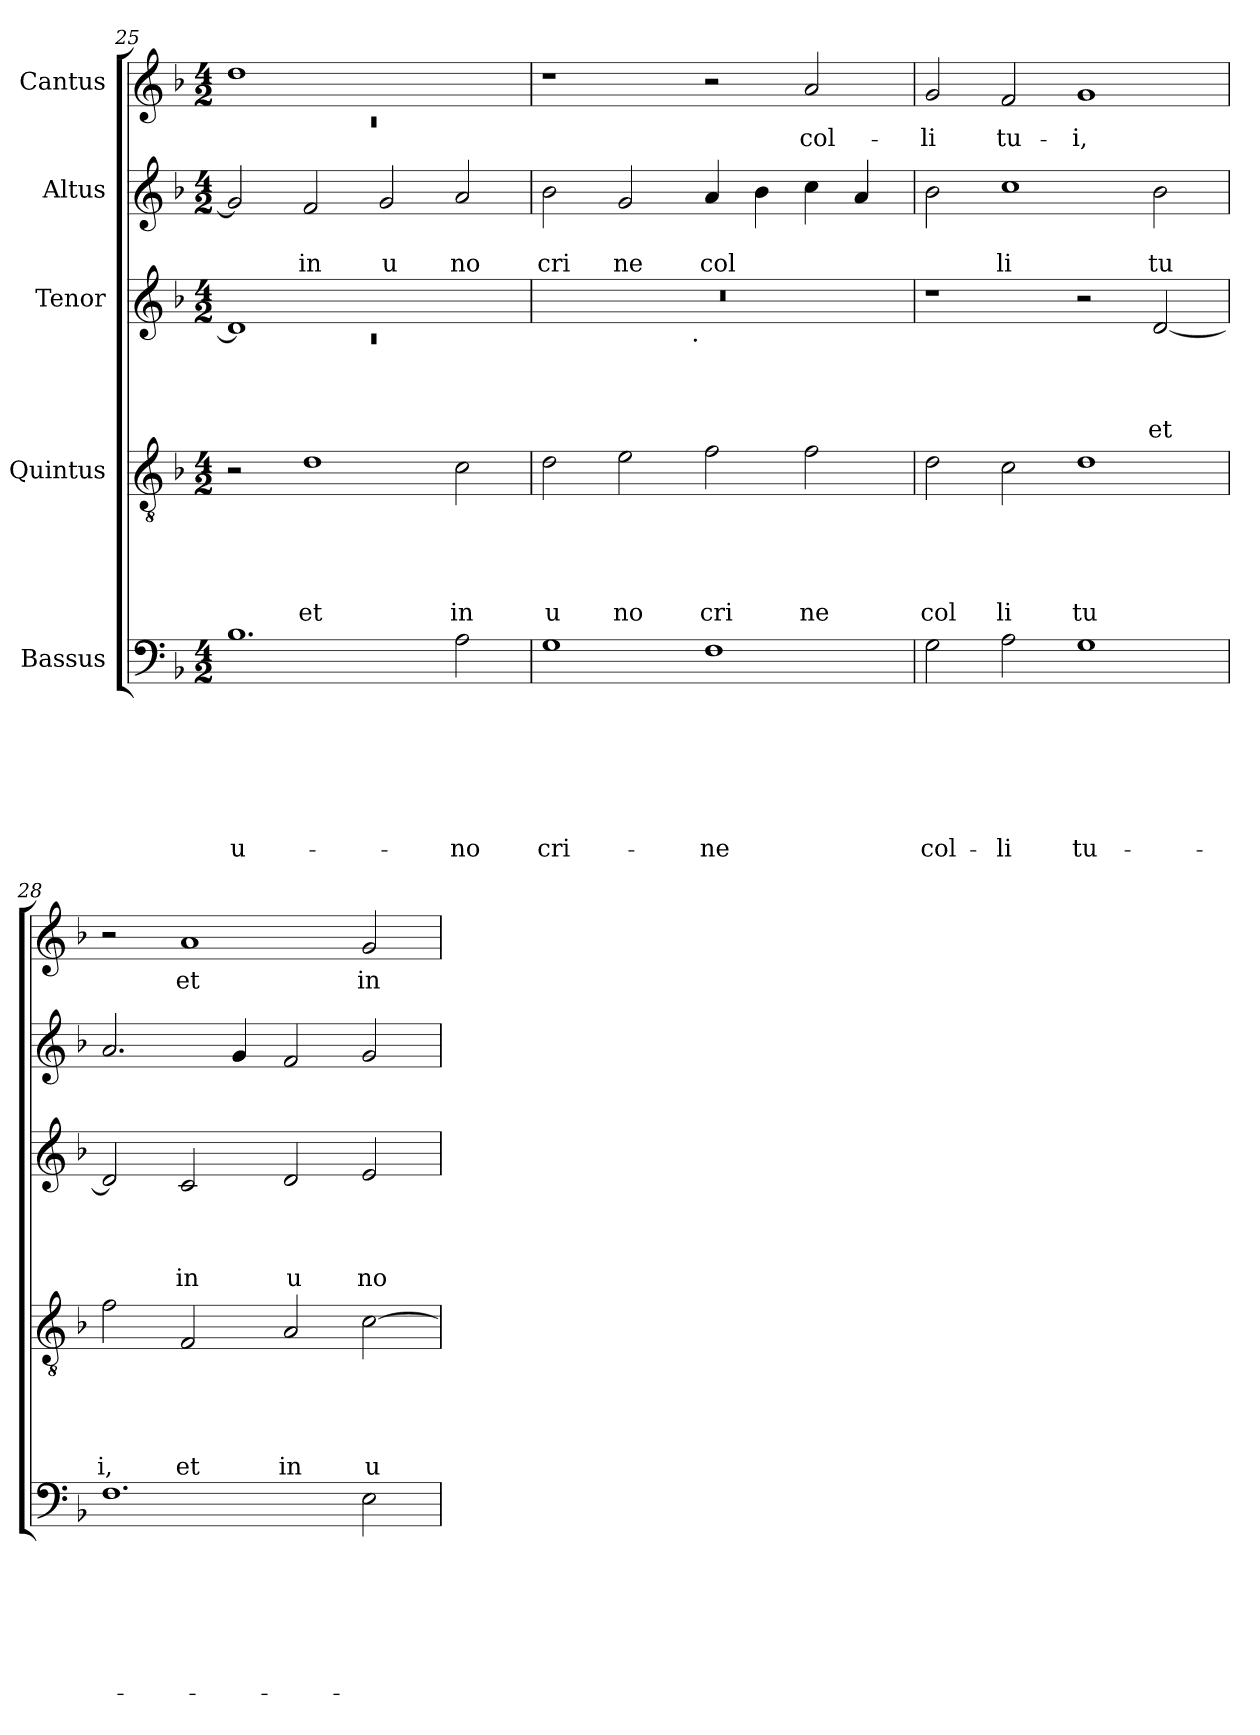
**kern	**text	**text	**text	**text	**text	**text	**text	**kern	**text	**text	**text	**text	**text	**kern	**text	**text	**text	**text	**kern	**text	**text	**kern	**text
*part5	*part5	*part5	*part5	*part5	*part5	*part5	*part5	*part4	*part4	*part4	*part4	*part4	*part4	*part3	*part3	*part3	*part3	*part3	*part2	*part2	*part2	*part1	*part1
*staff5	*staff5	*staff5	*staff5	*staff5	*staff5	*staff5	*staff5	*staff4	*staff4	*staff4	*staff4	*staff4	*staff4	*staff3	*staff3	*staff3	*staff3	*staff3	*staff2	*staff2	*staff2	*staff1	*staff1
*I"Bassus	*	*	*	*	*	*	*	*I"Quintus	*	*	*	*	*	*I"Tenor	*	*	*	*	*I"Altus	*	*	*I"Cantus	*
*clefF4	*	*	*	*	*	*	*	*clefGv2	*	*	*	*	*	*clefG2	*	*	*	*	*clefG2	*	*	*clefG2	*
*k[b-]	*	*	*	*	*	*	*	*k[b-]	*	*	*	*	*	*k[b-]	*	*	*	*	*k[b-]	*	*	*k[b-]	*
*F:	*	*	*	*	*	*	*	*F:	*	*	*	*	*	*F:	*	*	*	*	*F:	*	*	*F:	*
*M4/2	*	*	*	*	*	*	*	*M4/2	*	*	*	*	*	*M4/2	*	*	*	*	*M4/2	*	*	*M4/2	*
=25	=25	=25	=25	=25	=25	=25	=25	=25	=25	=25	=25	=25	=25	=25	=25	=25	=25	=25	=25	=25	=25	=25	=25
*	*	*	*	*	*	*	*	*	*	*	*	*	*	*^	*	*	*	*	*	*	*	*^	*
!	!	!	!	!	!	!	!LO:LY:b	!	!	!	!	!	!	!	!LO:N:vis=1	!	!	!	!	!	!	!	!	!LO:N:vis=1	!
1.B-	.	.	.	.	.	.	u-	2r	.	.	.	.	.	1d]	0rc	.	.	.	.	2g/]	.	.	1dd	0rc	.
!	!	!	!	!	!	!	!	!	!	!	!	!	!LO:LY:b	!	!	!	!	!	!	!	!	!LO:LY:b	!	!	!
.	.	.	.	.	.	.	.	1d	.	.	.	.	et	.	.	.	.	.	.	2f/	.	in	.	.	.
!	!	!	!	!	!	!	!	!	!	!	!	!	!	!	!	!	!	!	!	!	!	!LO:LY:b	!	!	!
.	.	.	.	.	.	.	.	.	.	.	.	.	.	1ryy	.	.	.	.	.	2g/	.	u	1ryy	.	.
!	!	!	!	!	!	!	!LO:LY:b	!	!	!	!	!	!LO:LY:b	!	!	!	!	!	!	!	!	!LO:LY:b	!	!	!
2A\	.	.	.	.	.	.	-no	2c\	.	.	.	.	in	.	.	.	.	.	.	2a/	.	no	.	.	.
*	*	*	*	*	*	*	*	*	*	*	*	*	*	*	*	*	*	*	*	*	*	*	*v	*v	*
=26	=26	=26	=26	=26	=26	=26	=26	=26	=26	=26	=26	=26	=26	=26	=26	=26	=26	=26	=26	=26	=26	=26	=26	=26
!	!	!	!	!	!	!	!LO:LY:b	!	!	!	!	!	!LO:LY:b	!	!	!	!	!	!	!	!	!LO:LY:b	!	!
1G	.	.	.	.	.	.	cri-	2d\	.	.	.	.	u	0r	2ryy	.	.	.	.	2b-\	.	cri	1r	.
!	!	!	!	!	!	!	!	!	!	!	!	!	!LO:LY:b	!	!	!	!	!	!	!	!	!LO:LY:b	!	!
.	.	.	.	.	.	.	.	2e\	.	.	.	.	no	.	4...ryy	.	.	.	.	2g/	.	ne	.	.
!	!	!	!	!	!	!	!	!	!	!	!	!	!	!	!LO:TX:b:t=.	!	!	!	!	!	!	!	!	!
.	.	.	.	.	.	.	.	.	.	.	.	.	.	.	1ryy	.	.	.	.	.	.	.	.	.
!	!	!	!	!	!	!	!LO:LY:b	!	!	!	!	!	!LO:LY:b	!	!	!	!	!	!	!	!	!LO:LY:b	!	!
1F	.	.	.	.	.	.	-ne	2f\	.	.	.	.	cri	.	.	.	.	.	.	4a/	.	col	2r	.
.	.	.	.	.	.	.	.	.	.	.	.	.	.	.	.	.	.	.	.	4b-\	.	.	.	.
!	!	!	!	!	!	!	!	!	!	!	!	!	!LO:LY:b	!	!	!	!	!	!	!	!	!	!	!LO:LY:b
.	.	.	.	.	.	.	.	2f\	.	.	.	.	ne	.	.	.	.	.	.	4cc\	.	.	2a/	col-
.	.	.	.	.	.	.	.	.	.	.	.	.	.	.	.	.	.	.	.	4a/	.	.	.	.
.	.	.	.	.	.	.	.	.	.	.	.	.	.	.	32ryy	.	.	.	.	.	.	.	.	.
=27	=27	=27	=27	=27	=27	=27	=27	=27	=27	=27	=27	=27	=27	=27	=27	=27	=27	=27	=27	=27	=27	=27	=27	=27
!	!	!	!	!	!	!	!LO:LY:b	!	!	!	!	!	!LO:LY:b	!	!	!	!	!	!	!	!	!	!	!LO:LY:b
*	*	*	*	*	*	*	*	*	*	*	*	*	*	*v	*v	*	*	*	*	*	*	*	*	*
2G\	.	.	.	.	.	.	col-	2d\	.	.	.	.	col	1r	.	.	.	.	2b-\	.	.	2g/	-li
!	!	!	!	!	!	!	!LO:LY:b	!	!	!	!	!	!LO:LY:b	!	!	!	!	!	!	!	!LO:LY:b	!	!LO:LY:b
2A\	.	.	.	.	.	.	-li	2c\	.	.	.	.	li	.	.	.	.	.	1cc	.	li	2f/	tu-
!	!	!	!	!	!	!	!LO:LY:b	!	!	!	!	!	!LO:LY:b	!	!	!	!	!	!	!	!	!	!LO:LY:b
1G	.	.	.	.	.	.	tu-	1d	.	.	.	.	tu	2r	.	.	.	.	.	.	.	1g	-i,
!	!	!	!	!	!	!	!	!	!	!	!	!	!	!	!	!	!	!LO:LY:b	!	!	!LO:LY:b	!	!
.	.	.	.	.	.	.	.	.	.	.	.	.	.	[<2d/	.	.	.	et	2b-\	.	tu	.	.
!!LO:LB:g=z
=28	=28	=28	=28	=28	=28	=28	=28	=28	=28	=28	=28	=28	=28	=28	=28	=28	=28	=28	=28	=28	=28	=28	=28
!	!	!	!	!	!	!	!	!	!	!	!	!	!LO:LY:b	!	!	!	!	!	!	!	!	!	!
1.F	.	.	.	.	.	.	.	2f\	.	.	.	.	i,	2d/]	.	.	.	.	2.a/	.	.	2r	.
!	!	!	!	!	!	!	!	!	!	!	!	!	!LO:LY:b	!	!	!	!	!LO:LY:b	!	!	!	!	!LO:LY:b
.	.	.	.	.	.	.	.	2F/	.	.	.	.	et	2c/	.	.	.	in	.	.	.	1a	et
.	.	.	.	.	.	.	.	.	.	.	.	.	.	.	.	.	.	.	4g/	.	.	.	.
!	!	!	!	!	!	!	!	!	!	!	!	!	!LO:LY:b	!	!	!	!	!LO:LY:b	!	!	!	!	!
.	.	.	.	.	.	.	.	2A/	.	.	.	.	in	2d/	.	.	.	u	2f/	.	.	.	.
!	!	!	!	!	!	!	!	!	!	!	!	!	!LO:LY:b	!	!	!	!	!LO:LY:b	!	!	!	!	!LO:LY:b
2E\	.	.	.	.	.	.	.	[>2c\	.	.	.	.	u-	2e/	.	.	.	no	2g/	.	.	2g/	in
=	=	=	=	=	=	=	=	=	=	=	=	=	=	=	=	=	=	=	=	=	=	=	=
*-	*-	*-	*-	*-	*-	*-	*-	*-	*-	*-	*-	*-	*-	*-	*-	*-	*-	*-	*-	*-	*-	*-	*-
